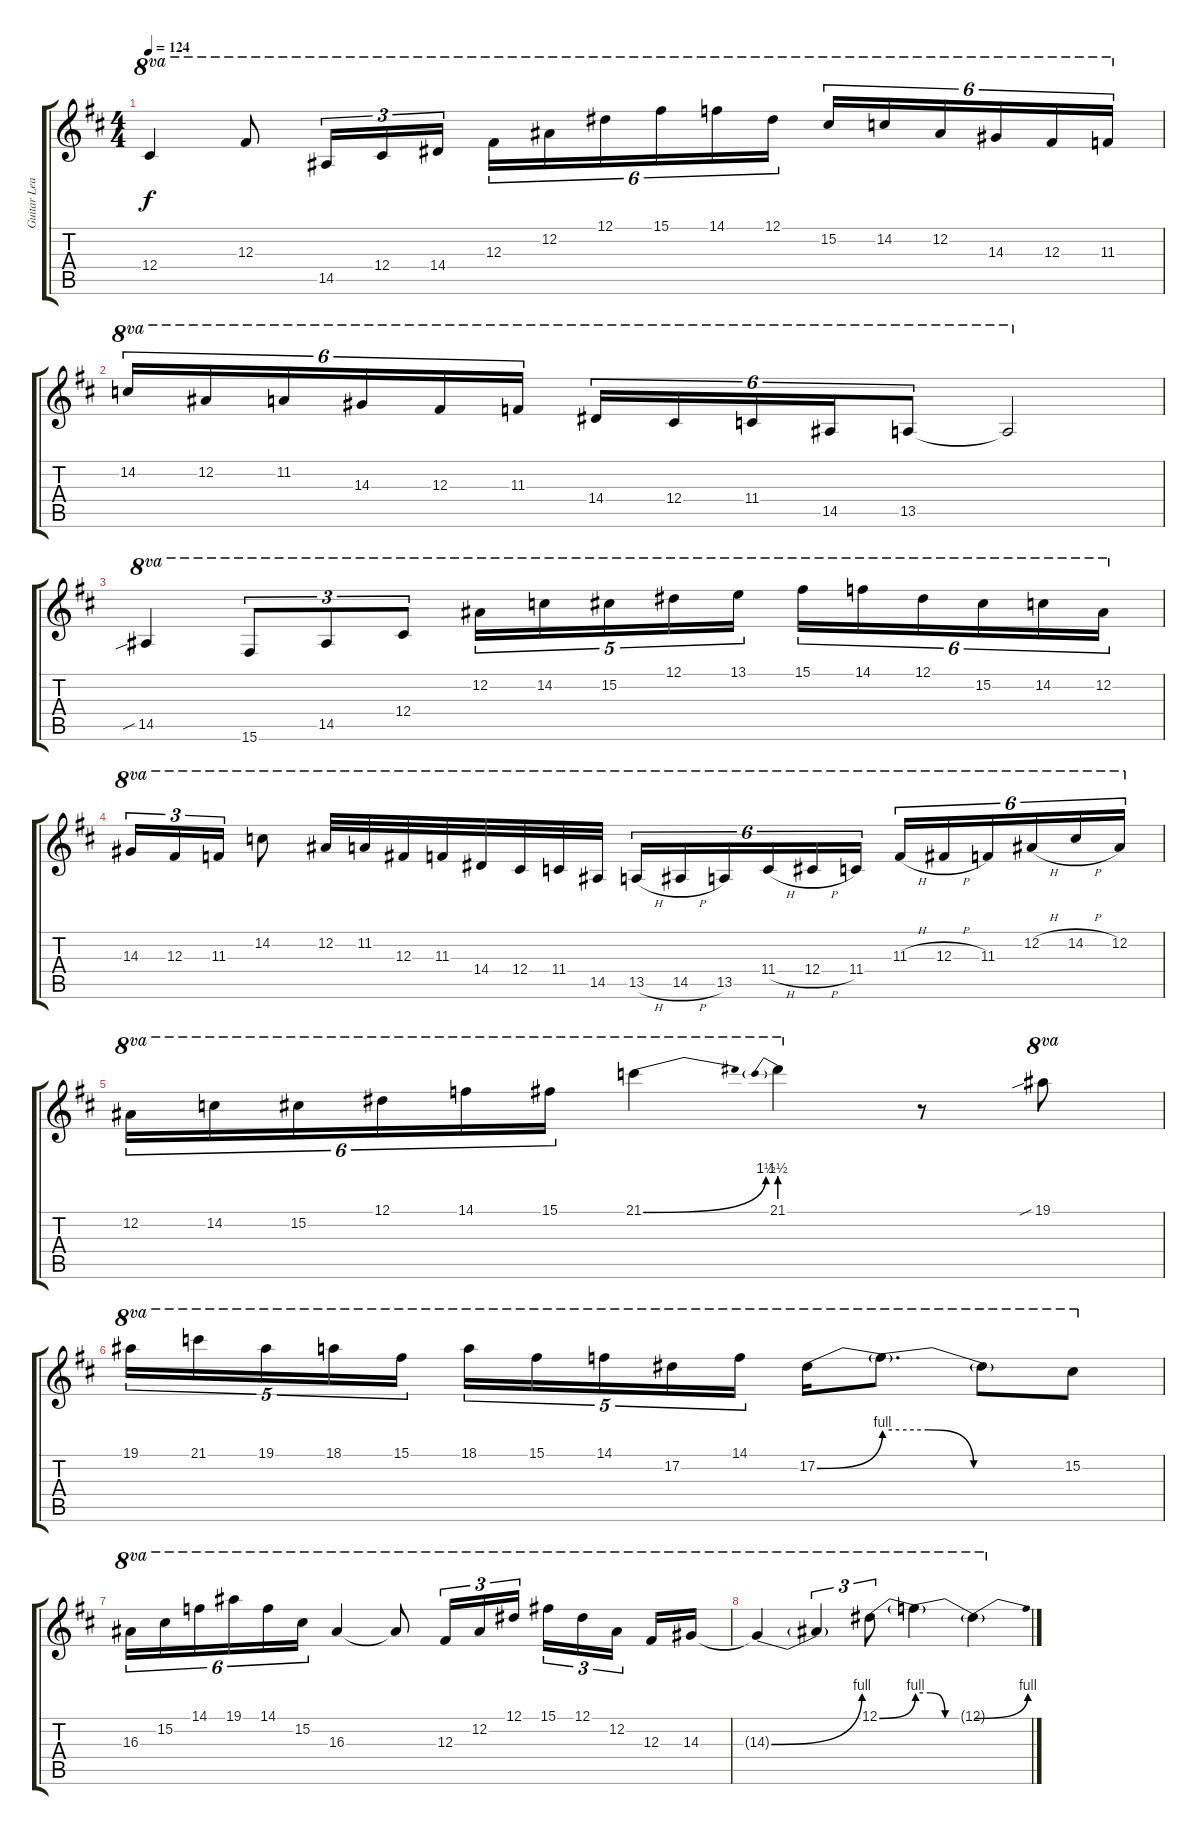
\track ("Guitar Lead" "Guitar Lea") {instrument distortionguitar}
\staff {score tabs}
\tuning (Eb4 Bb3 Gb3 Db3 Ab2 Eb2) {hide}
\ts (4 4)
\tempo 124
\clef g2
\ks d
12.4{t}.4{ot 8va dy f} 12.3.8{ot 8va} 14.5.16{tu (3 2) ot 8va} 12.4.16{tu (3 2) ot 8va} 14.4.16{tu (3 2) ot 8va} 12.3.16{tu (6 4) ot 8va} 12.2.16{tu (6 4) ot 8va} 12.1.16{tu (6 4) ot 8va} 15.1.16{tu (6 4) ot 8va} 14.1.16{tu (6 4) ot 8va} 12.1.16{tu (6 4) ot 8va} 15.2.16{tu (6 4) ot 8va} 14.2.16{tu (6 4) ot 8va} 12.2.16{tu (6 4) ot 8va} 14.3.16{tu (6 4) ot 8va} 12.3.16{tu (6 4) ot 8va} 11.3.16{tu (6 4) ot 8va} |
14.2.16{tu (6 4) ot 8va} 12.2.16{tu (6 4) ot 8va} 11.2.16{tu (6 4) ot 8va} 14.3.16{tu (6 4) ot 8va} 12.3.16{tu (6 4) ot 8va} 11.3.16{tu (6 4) ot 8va} 14.4.16{tu (6 4) ot 8va} 12.4.16{tu (6 4) ot 8va} 11.4.16{tu (6 4) ot 8va} 14.5.16{tu (6 4) ot 8va} 13.5.8{tu (6 4) ot 8va} 13.5{t}.2{ot 8va} |
14.5{sib}.4{ot 8va} 15.6.8{tu (3 2) ot 8va} 14.5.8{tu (3 2) ot 8va} 12.4.8{tu (3 2) ot 8va} 12.2.16{tu (5 4) ot 8va} 14.2.16{tu (5 4) ot 8va} 15.2.16{tu (5 4) ot 8va} 12.1.16{tu (5 4) ot 8va} 13.1.16{tu (5 4) ot 8va} 15.1.16{tu (6 4) ot 8va} 14.1.16{tu (6 4) ot 8va} 12.1.16{tu (6 4) ot 8va} 15.2.16{tu (6 4) ot 8va} 14.2.16{tu (6 4) ot 8va} 12.2.16{tu (6 4) ot 8va} |
14.3.16{tu (3 2) ot 8va} 12.3.16{tu (3 2) ot 8va} 11.3.16{tu (3 2) ot 8va} 14.2.8{ot 8va} 12.2.32{ot 8va} 11.2.32{ot 8va} 12.3.32{ot 8va} 11.3.32{ot 8va} 14.4.32{ot 8va} 12.4.32{ot 8va} 11.4.32{ot 8va} 14.5.32{ot 8va} 13.5{h}.16{tu (6 4) ot 8va} 14.5{h}.16{tu (6 4) ot 8va} 13.5.16{tu (6 4) ot 8va} 11.4{h}.16{tu (6 4) ot 8va} 12.4{h}.16{tu (6 4) ot 8va} 11.4.16{tu (6 4) ot 8va} 11.3{h}.16{tu (6 4) ot 8va} 12.3{h}.16{tu (6 4) ot 8va} 11.3.16{tu (6 4) ot 8va} 12.2{h}.16{tu (6 4) ot 8va} 14.2{h}.16{tu (6 4) ot 8va} 12.2.16{tu (6 4) ot 8va} |
12.2.16{tu (6 4) ot 8va} 14.2.16{tu (6 4) ot 8va} 15.2.16{tu (6 4) ot 8va} 12.1.16{tu (6 4) ot 8va} 14.1.16{tu (6 4) ot 8va} 15.1.16{tu (6 4) ot 8va} 21.1{be (bend 0 0 60 6)}.4{ot 8va} 21.1{be (prebend 0 6 60 6)}.4{ot 8va} r.8 19.1{sib}.8{ot 8va} |
19.1.16{tu (5 4) ot 8va} 21.1.16{tu (5 4) ot 8va} 19.1.16{tu (5 4) ot 8va} 18.1.16{tu (5 4) ot 8va} 15.1.16{tu (5 4) ot 8va} 18.1.16{tu (5 4) ot 8va} 15.1.16{tu (5 4) ot 8va} 14.1.16{tu (5 4) ot 8va} 17.2.16{tu (5 4) ot 8va} 14.1.16{tu (5 4) ot 8va} 17.2{be (bend 0 0 60 4)}.16{ot 8va} 17.2{be (custom 0 4 15 4 30 0 60 0) t}.8{d ot 8va} 17.2{t}.8{ot 8va} 15.2.8{ot 8va} |
16.3.16{tu (6 4) ot 8va} 15.2.16{tu (6 4) ot 8va} 14.1.16{tu (6 4) ot 8va} 19.1.16{tu (6 4) ot 8va} 14.1.16{tu (6 4) ot 8va} 15.2.16{tu (6 4) ot 8va} 16.3.4{ot 8va} 16.3{t}.8{ot 8va} 12.3.16{tu (3 2) ot 8va} 12.2.16{tu (3 2) ot 8va} 12.1.16{tu (3 2) ot 8va} 15.1.16{tu (3 2) ot 8va} 12.1.16{tu (3 2) ot 8va} 12.2.16{tu (3 2) ot 8va beam splitsecondary} 12.3.16{ot 8va} 14.3.16{ot 8va} |
14.3{be (bend 0 0 60 4) t}.4{ot 8va} 14.3{t}.4{tu (3 2) ot 8va} 12.1{be (bend 0 0 60 4)}.8{tu (3 2) ot 8va} 12.1{be (custom 0 4 15 4 30 0 60 0) t}.4{ot 8va} 12.1{be (bend 0 0 60 4) t}.4{ot 8va}
